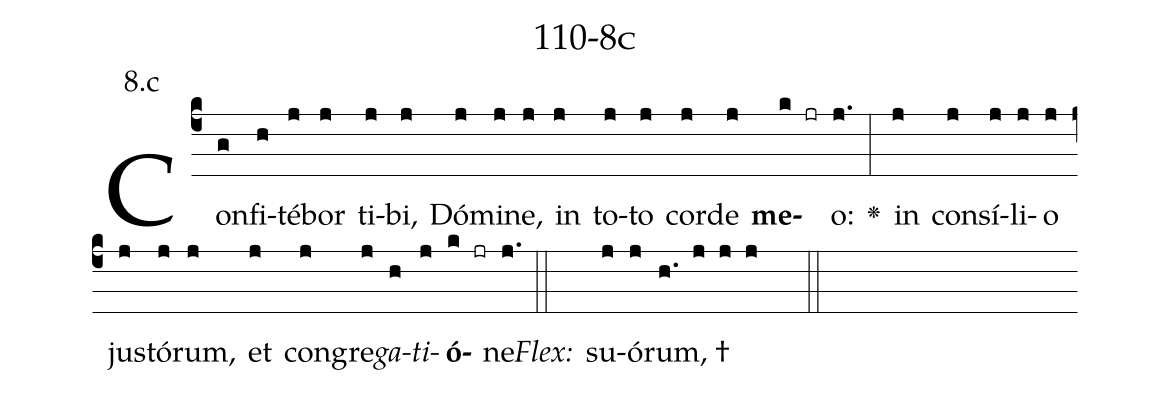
name: 110-8c;
annotation: 8.c;
%%
(c4)Con(g)fi(h)té(j)bor(j) ti(j)bi,(j) Dó(j)mi(j)ne,(j) in(j) to(j)to(j) cor(j)de(j) <b>me</b>(k jr)o:(j.) <v>\greheightstar</v>(:) in(j) con(j)sí(j)li(j)o(j) jus(j)tó(j)rum,(j) et(j) con(j)gre(j)<i>ga</i>(h)<i>ti</i>(j)<b>ó</b>(k jr)ne.(j.) (::)
<i>Flex:</i>()  su(j)ó(j)rum, †(h. j j j  ::)

%E(j) u(j) o(h) u(j) a(k) e.(j.) (::)
